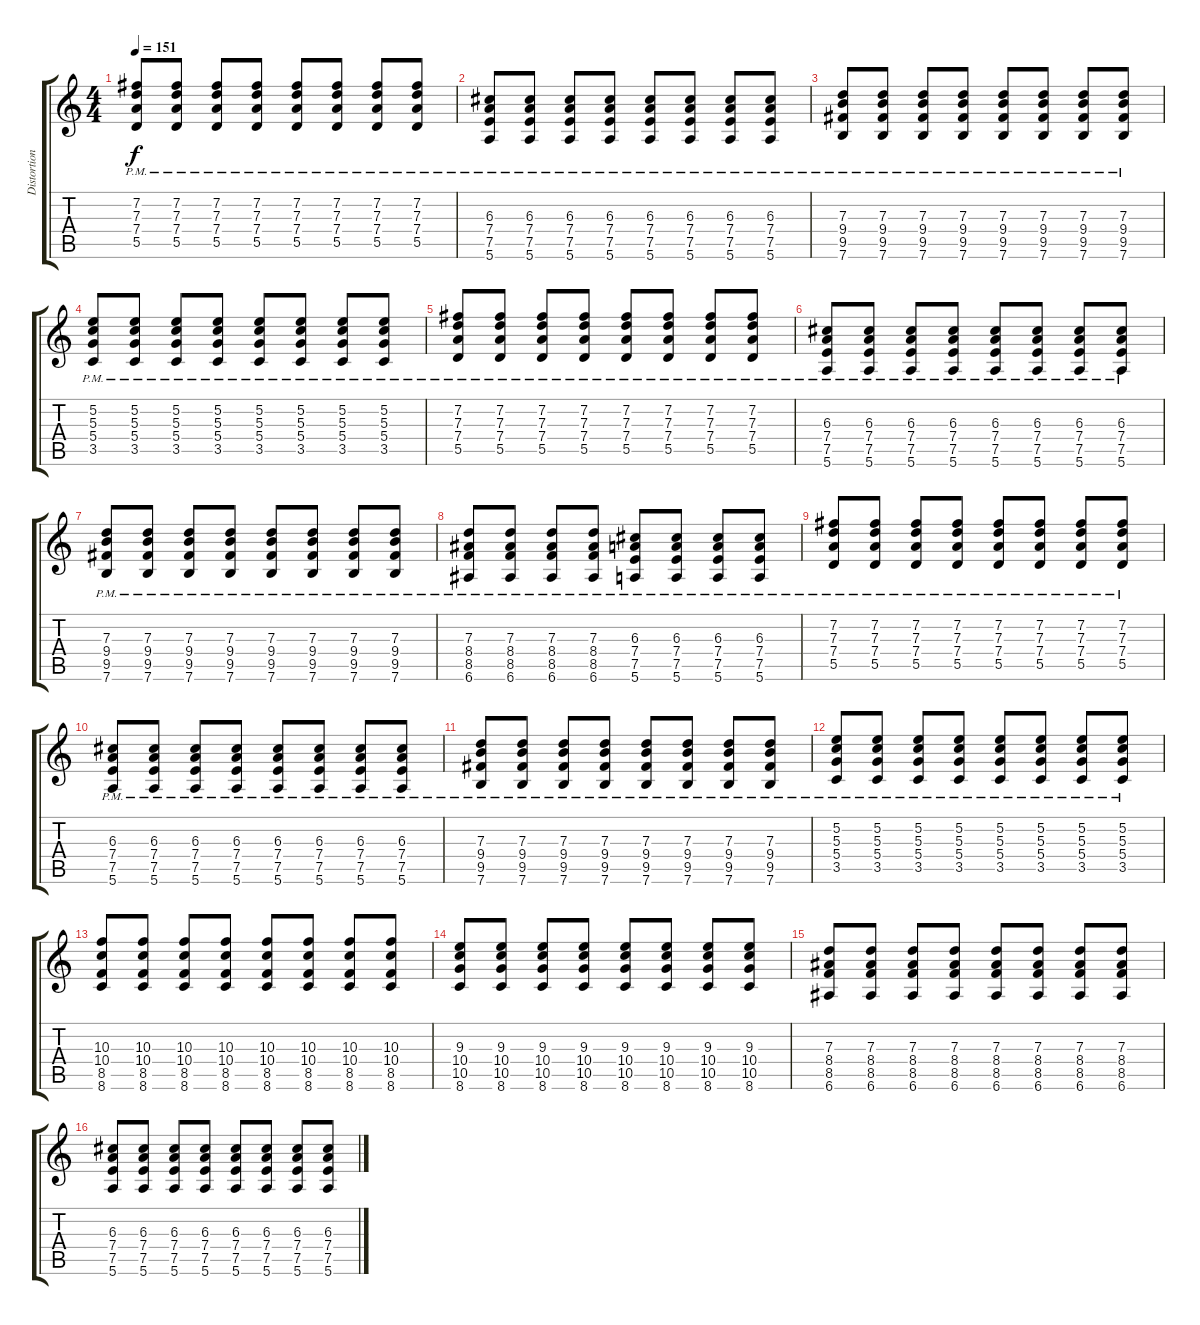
\track ("Distortion Guitar" "Distortion") {instrument distortionguitar}
\staff {score tabs}
\tuning (E4 B3 G3 D3 A2 E2) {hide}
\ts (4 4)
\tempo 151
\clef g2
\ks c
(7.2{pm} 7.3{pm} 7.4{pm} 5.5{pm}).8{dy f} (7.2{pm} 7.3{pm} 7.4{pm} 5.5{pm}).8 (7.2{pm} 7.3{pm} 7.4{pm} 5.5{pm}).8 (7.2{pm} 7.3{pm} 7.4{pm} 5.5{pm}).8 (7.2{pm} 7.3{pm} 7.4{pm} 5.5{pm}).8 (7.2{pm} 7.3{pm} 7.4{pm} 5.5{pm}).8 (7.2{pm} 7.3{pm} 7.4{pm} 5.5{pm}).8 (7.2{pm} 7.3{pm} 7.4{pm} 5.5{pm}).8 |
(6.3{pm} 7.4{pm} 7.5{pm} 5.6{pm}).8 (6.3{pm} 7.4{pm} 7.5{pm} 5.6{pm}).8 (6.3{pm} 7.4{pm} 7.5{pm} 5.6{pm}).8 (6.3{pm} 7.4{pm} 7.5{pm} 5.6{pm}).8 (6.3{pm} 7.4{pm} 7.5{pm} 5.6{pm}).8 (6.3{pm} 7.4{pm} 7.5{pm} 5.6{pm}).8 (6.3{pm} 7.4{pm} 7.5{pm} 5.6{pm}).8 (6.3{pm} 7.4{pm} 7.5{pm} 5.6{pm}).8 |
(7.3{pm} 9.4{pm} 9.5{pm} 7.6{pm}).8 (7.3{pm} 9.4{pm} 9.5{pm} 7.6{pm}).8 (7.3{pm} 9.4{pm} 9.5{pm} 7.6{pm}).8 (7.3{pm} 9.4{pm} 9.5{pm} 7.6{pm}).8 (7.3{pm} 9.4{pm} 9.5{pm} 7.6{pm}).8 (7.3{pm} 9.4{pm} 9.5{pm} 7.6{pm}).8 (7.3{pm} 9.4{pm} 9.5{pm} 7.6{pm}).8 (7.3{pm} 9.4{pm} 9.5{pm} 7.6{pm}).8 |
(5.2{pm} 5.3{pm} 5.4{pm} 3.5{pm}).8 (5.2{pm} 5.3{pm} 5.4{pm} 3.5{pm}).8 (5.2{pm} 5.3{pm} 5.4{pm} 3.5{pm}).8 (5.2{pm} 5.3{pm} 5.4{pm} 3.5{pm}).8 (5.2{pm} 5.3{pm} 5.4{pm} 3.5{pm}).8 (5.2{pm} 5.3{pm} 5.4{pm} 3.5{pm}).8 (5.2{pm} 5.3{pm} 5.4{pm} 3.5{pm}).8 (5.2{pm} 5.3{pm} 5.4{pm} 3.5{pm}).8 |
(7.2{pm} 7.3{pm} 7.4{pm} 5.5{pm}).8 (7.2{pm} 7.3{pm} 7.4{pm} 5.5{pm}).8 (7.2{pm} 7.3{pm} 7.4{pm} 5.5{pm}).8 (7.2{pm} 7.3{pm} 7.4{pm} 5.5{pm}).8 (7.2{pm} 7.3{pm} 7.4{pm} 5.5{pm}).8 (7.2{pm} 7.3{pm} 7.4{pm} 5.5{pm}).8 (7.2{pm} 7.3{pm} 7.4{pm} 5.5{pm}).8 (7.2{pm} 7.3{pm} 7.4{pm} 5.5{pm}).8 |
(6.3{pm} 7.4{pm} 7.5{pm} 5.6{pm}).8 (6.3{pm} 7.4{pm} 7.5{pm} 5.6{pm}).8 (6.3{pm} 7.4{pm} 7.5{pm} 5.6{pm}).8 (6.3{pm} 7.4{pm} 7.5{pm} 5.6{pm}).8 (6.3{pm} 7.4{pm} 7.5{pm} 5.6{pm}).8 (6.3{pm} 7.4{pm} 7.5{pm} 5.6{pm}).8 (6.3{pm} 7.4{pm} 7.5{pm} 5.6{pm}).8 (6.3{pm} 7.4{pm} 7.5{pm} 5.6{pm}).8 |
(7.3{pm} 9.4{pm} 9.5{pm} 7.6{pm}).8 (7.3{pm} 9.4{pm} 9.5{pm} 7.6{pm}).8 (7.3{pm} 9.4{pm} 9.5{pm} 7.6{pm}).8 (7.3{pm} 9.4{pm} 9.5{pm} 7.6{pm}).8 (7.3{pm} 9.4{pm} 9.5{pm} 7.6{pm}).8 (7.3{pm} 9.4{pm} 9.5{pm} 7.6{pm}).8 (7.3{pm} 9.4{pm} 9.5{pm} 7.6{pm}).8 (7.3{pm} 9.4{pm} 9.5{pm} 7.6{pm}).8 |
(7.3{pm} 8.4{pm} 8.5{pm} 6.6{pm}).8 (7.3{pm} 8.4{pm} 8.5{pm} 6.6{pm}).8 (7.3{pm} 8.4{pm} 8.5{pm} 6.6{pm}).8 (7.3{pm} 8.4{pm} 8.5{pm} 6.6{pm}).8 (6.3{pm} 7.4{pm} 7.5{pm} 5.6{pm}).8 (6.3{pm} 7.4{pm} 7.5{pm} 5.6{pm}).8 (6.3{pm} 7.4{pm} 7.5{pm} 5.6{pm}).8 (6.3{pm} 7.4{pm} 7.5{pm} 5.6{pm}).8 |
(7.2{pm} 7.3{pm} 7.4{pm} 5.5{pm}).8 (7.2{pm} 7.3{pm} 7.4{pm} 5.5{pm}).8 (7.2{pm} 7.3{pm} 7.4{pm} 5.5{pm}).8 (7.2{pm} 7.3{pm} 7.4{pm} 5.5{pm}).8 (7.2{pm} 7.3{pm} 7.4{pm} 5.5{pm}).8 (7.2{pm} 7.3{pm} 7.4{pm} 5.5{pm}).8 (7.2{pm} 7.3{pm} 7.4{pm} 5.5{pm}).8 (7.2{pm} 7.3{pm} 7.4{pm} 5.5{pm}).8 |
(6.3{pm} 7.4{pm} 7.5{pm} 5.6{pm}).8 (6.3{pm} 7.4{pm} 7.5{pm} 5.6{pm}).8 (6.3{pm} 7.4{pm} 7.5{pm} 5.6{pm}).8 (6.3{pm} 7.4{pm} 7.5{pm} 5.6{pm}).8 (6.3{pm} 7.4{pm} 7.5{pm} 5.6{pm}).8 (6.3{pm} 7.4{pm} 7.5{pm} 5.6{pm}).8 (6.3{pm} 7.4{pm} 7.5{pm} 5.6{pm}).8 (6.3{pm} 7.4{pm} 7.5{pm} 5.6{pm}).8 |
(7.3{pm} 9.4{pm} 9.5{pm} 7.6{pm}).8 (7.3{pm} 9.4{pm} 9.5{pm} 7.6{pm}).8 (7.3{pm} 9.4{pm} 9.5{pm} 7.6{pm}).8 (7.3{pm} 9.4{pm} 9.5{pm} 7.6{pm}).8 (7.3{pm} 9.4{pm} 9.5{pm} 7.6{pm}).8 (7.3{pm} 9.4{pm} 9.5{pm} 7.6{pm}).8 (7.3{pm} 9.4{pm} 9.5{pm} 7.6{pm}).8 (7.3{pm} 9.4{pm} 9.5{pm} 7.6{pm}).8 |
(5.2{pm} 5.3{pm} 5.4{pm} 3.5{pm}).8 (5.2{pm} 5.3{pm} 5.4{pm} 3.5{pm}).8 (5.2{pm} 5.3{pm} 5.4{pm} 3.5{pm}).8 (5.2{pm} 5.3{pm} 5.4{pm} 3.5{pm}).8 (5.2{pm} 5.3{pm} 5.4{pm} 3.5{pm}).8 (5.2{pm} 5.3{pm} 5.4{pm} 3.5{pm}).8 (5.2{pm} 5.3{pm} 5.4{pm} 3.5{pm}).8 (5.2{pm} 5.3{pm} 5.4{pm} 3.5{pm}).8 |
(10.3 10.4 8.5 8.6).8 (10.3 10.4 8.5 8.6).8 (10.3 10.4 8.5 8.6).8 (10.3 10.4 8.5 8.6).8 (10.3 10.4 8.5 8.6).8 (10.3 10.4 8.5 8.6).8 (10.3 10.4 8.5 8.6).8 (10.3 10.4 8.5 8.6).8 |
(9.3 10.4 10.5 8.6).8 (9.3 10.4 10.5 8.6).8 (9.3 10.4 10.5 8.6).8 (9.3 10.4 10.5 8.6).8 (9.3 10.4 10.5 8.6).8 (9.3 10.4 10.5 8.6).8 (9.3 10.4 10.5 8.6).8 (9.3 10.4 10.5 8.6).8 |
(7.3 8.4 8.5 6.6).8 (7.3 8.4 8.5 6.6).8 (7.3 8.4 8.5 6.6).8 (7.3 8.4 8.5 6.6).8 (7.3 8.4 8.5 6.6).8 (7.3 8.4 8.5 6.6).8 (7.3 8.4 8.5 6.6).8 (7.3 8.4 8.5 6.6).8 |
(6.3 7.4 7.5 5.6).8 (6.3 7.4 7.5 5.6).8 (6.3 7.4 7.5 5.6).8 (6.3 7.4 7.5 5.6).8 (6.3 7.4 7.5 5.6).8 (6.3 7.4 7.5 5.6).8 (6.3 7.4 7.5 5.6).8 (6.3 7.4 7.5 5.6).8
